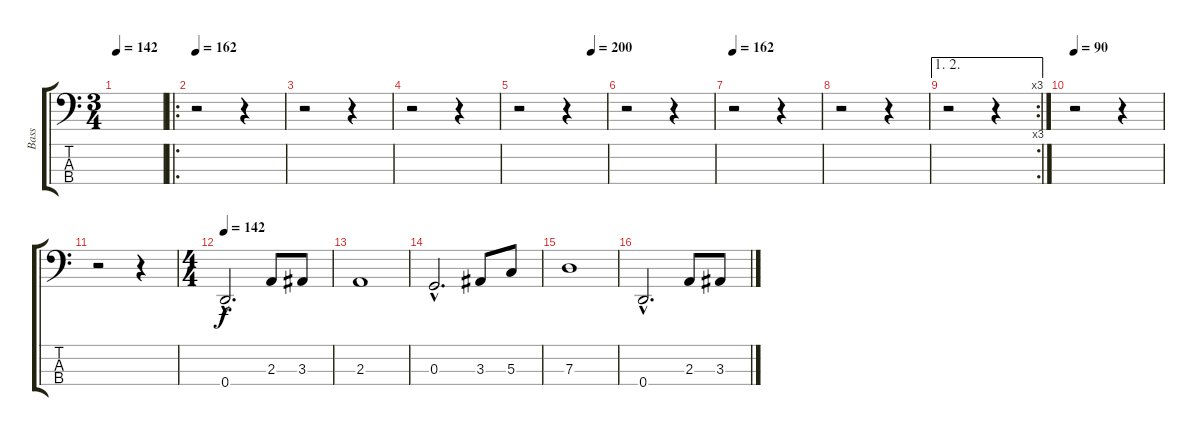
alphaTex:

\track ("Bass" "Bass") {instrument electricbassfinger}
\staff {score tabs}
\tuning (F2 C2 G1 D1) {hide}
\ts (3 4)
\tempo 142
\clef f4
\ks c
|
\ro
\tempo 162
r.2 r.4 |
r.2 r.4 |
r.2 r.4 |
\tempo (200 0.8333333333333334)
r.2 r.4 |
r.2 r.4 |
\tempo 162
r.2 r.4 |
r.2 r.4 |
\ae (1 2)
\rc 3
r.2 r.4 |
\tempo 90
r.2 r.4 |
r.2 r.4 |
\ts (4 4)
\tempo 142
0.4{hac}.2{d} 2.3.8 3.3.8 |
2.3.1 |
0.3{hac}.2{d} 3.3.8 5.3.8 |
7.3.1 |
0.4{hac}.2{d} 2.3.8 3.3.8
